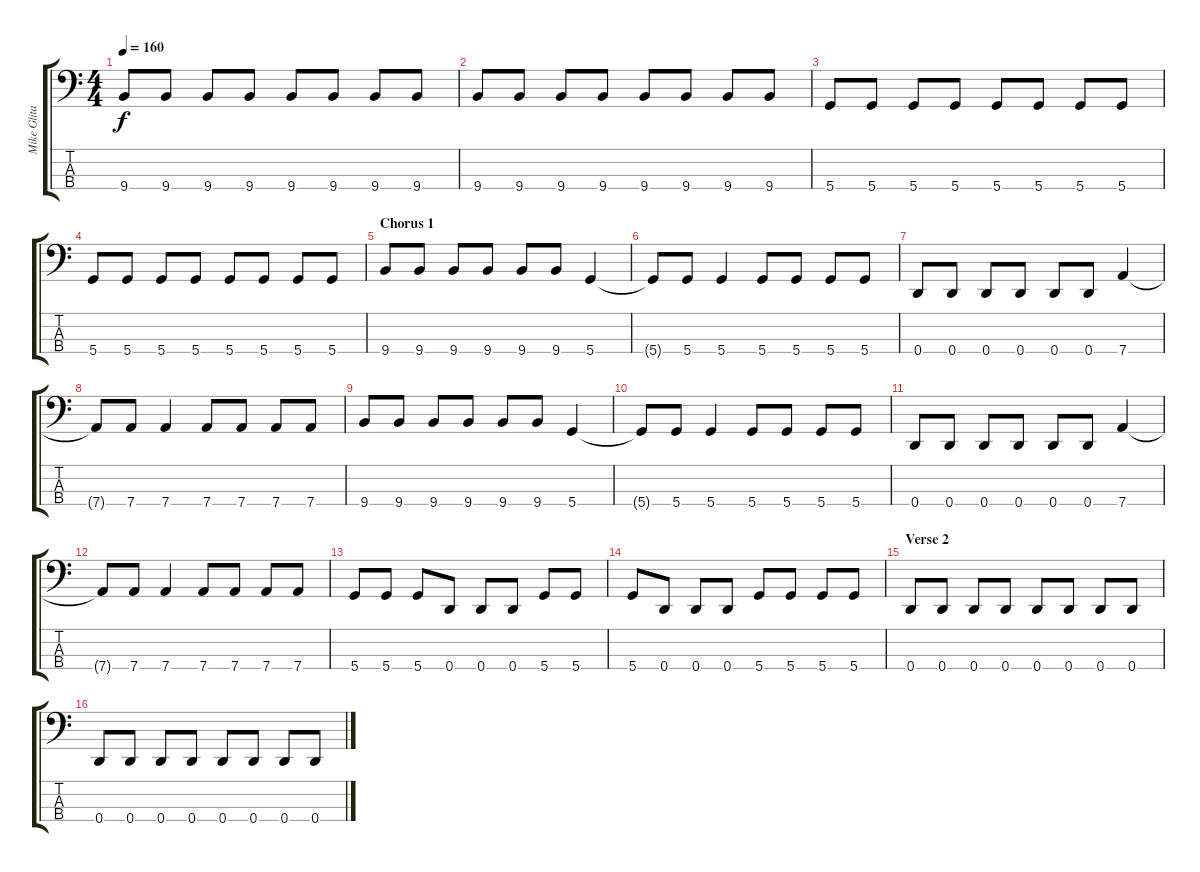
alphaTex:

\track ("Mike Glita" "Mike Glita") {instrument electricbassfinger}
\staff {score tabs}
\tuning (G2 D2 A1 D1) {hide}
\ts (4 4)
\tempo 160
\clef f4
\ks c
9.4.8{dy f} 9.4.8 9.4.8 9.4.8 9.4.8 9.4.8 9.4.8 9.4.8 |
9.4.8 9.4.8 9.4.8 9.4.8 9.4.8 9.4.8 9.4.8 9.4.8 |
5.4.8 5.4.8 5.4.8 5.4.8 5.4.8 5.4.8 5.4.8 5.4.8 |
5.4.8 5.4.8 5.4.8 5.4.8 5.4.8 5.4.8 5.4.8 5.4.8 |
\section ("" "Chorus 1")
9.4.8 9.4.8 9.4.8 9.4.8 9.4.8 9.4.8 5.4.4 |
5.4{t}.8 5.4.8 5.4.4 5.4.8 5.4.8 5.4.8 5.4.8 |
0.4.8 0.4.8 0.4.8 0.4.8 0.4.8 0.4.8 7.4.4 |
7.4{t}.8 7.4.8 7.4.4 7.4.8 7.4.8 7.4.8 7.4.8 |
9.4.8 9.4.8 9.4.8 9.4.8 9.4.8 9.4.8 5.4.4 |
5.4{t}.8 5.4.8 5.4.4 5.4.8 5.4.8 5.4.8 5.4.8 |
0.4.8 0.4.8 0.4.8 0.4.8 0.4.8 0.4.8 7.4.4 |
7.4{t}.8 7.4.8 7.4.4 7.4.8 7.4.8 7.4.8 7.4.8 |
5.4.8 5.4.8 5.4.8 0.4.8 0.4.8 0.4.8 5.4.8 5.4.8 |
5.4.8 0.4.8 0.4.8 0.4.8 5.4.8 5.4.8 5.4.8 5.4.8 |
\section ("" "Verse 2")
0.4.8 0.4.8 0.4.8 0.4.8 0.4.8 0.4.8 0.4.8 0.4.8 |
0.4.8 0.4.8 0.4.8 0.4.8 0.4.8 0.4.8 0.4.8 0.4.8
